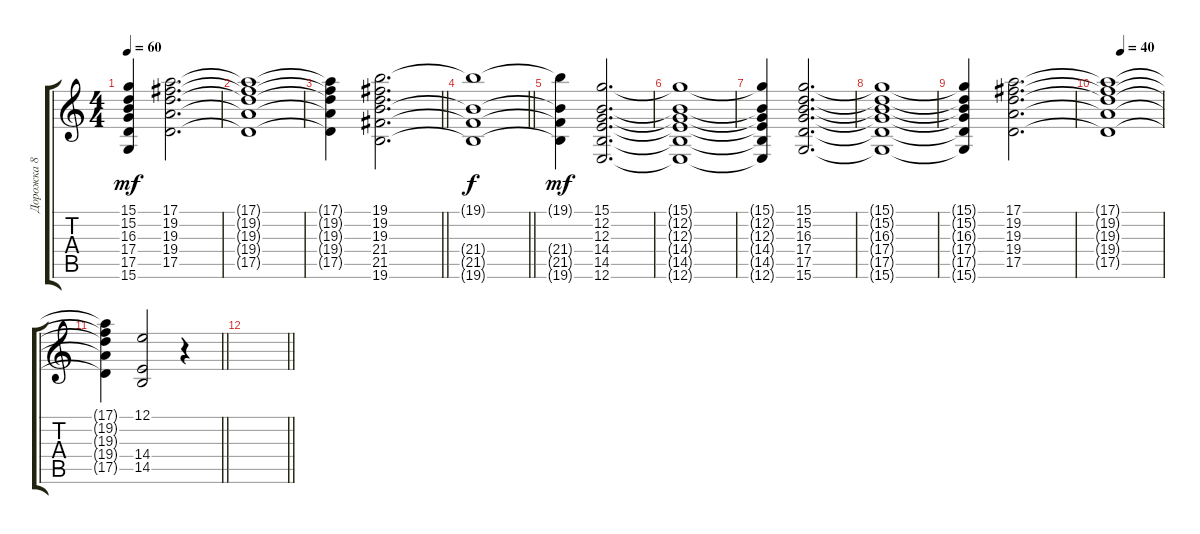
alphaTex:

\track ("Дорожка 8" "Дорожка 8") {instrument stringensemble1}
\staff {score tabs}
\tuning (E4 B3 G3 D3 A2 E2) {hide}
\ts (4 4)
\tempo 60
\clef g2
\ks c
(15.1{t} 15.2{t} 16.3{t} 17.4{t} 17.5{t} 15.6{t}).4{dy mf} (17.1 19.2 19.3 19.4 17.5).2{d} |
(17.1{t} 19.2{t} 19.3{t} 19.4{t} 17.5{t}).1 |
\barLineRight lightlight
(17.1{t} 19.2{t} 19.3{t} 19.4{t} 17.5{t}).4 (19.1 19.2 19.3 21.4 21.5 19.6).2{d} |
\barLineRight lightlight
(19.1{t} 21.4{t} 21.5{t} 19.6{t}).1{dy f} |
(19.1{t} 21.4{t} 21.5{t} 19.6{t}).4{dy mf} (15.1 12.2 12.3 14.4 14.5 12.6).2{d} |
(15.1{t} 12.2{t} 12.3{t} 14.4{t} 14.5{t} 12.6{t}).1 |
(15.1{t} 12.2{t} 12.3{t} 14.4{t} 14.5{t} 12.6{t}).4 (15.1 15.2 16.3 17.4 17.5 15.6).2{d} |
(15.1{t} 15.2{t} 16.3{t} 17.4{t} 17.5{t} 15.6{t}).1 |
(15.1{t} 15.2{t} 16.3{t} 17.4{t} 17.5{t} 15.6{t}).4 (17.1 19.2 19.3 19.4 17.5).2{d} |
\tempo (40 0.25)
(17.1{t} 19.2{t} 19.3{t} 19.4{t} 17.5{t}).1 |
\barLineRight lightlight
(17.1{t} 19.2{t} 19.3{t} 19.4{t} 17.5{t}).4 (12.1 14.4 14.5).2 r.4 |
\barLineRight lightlight
